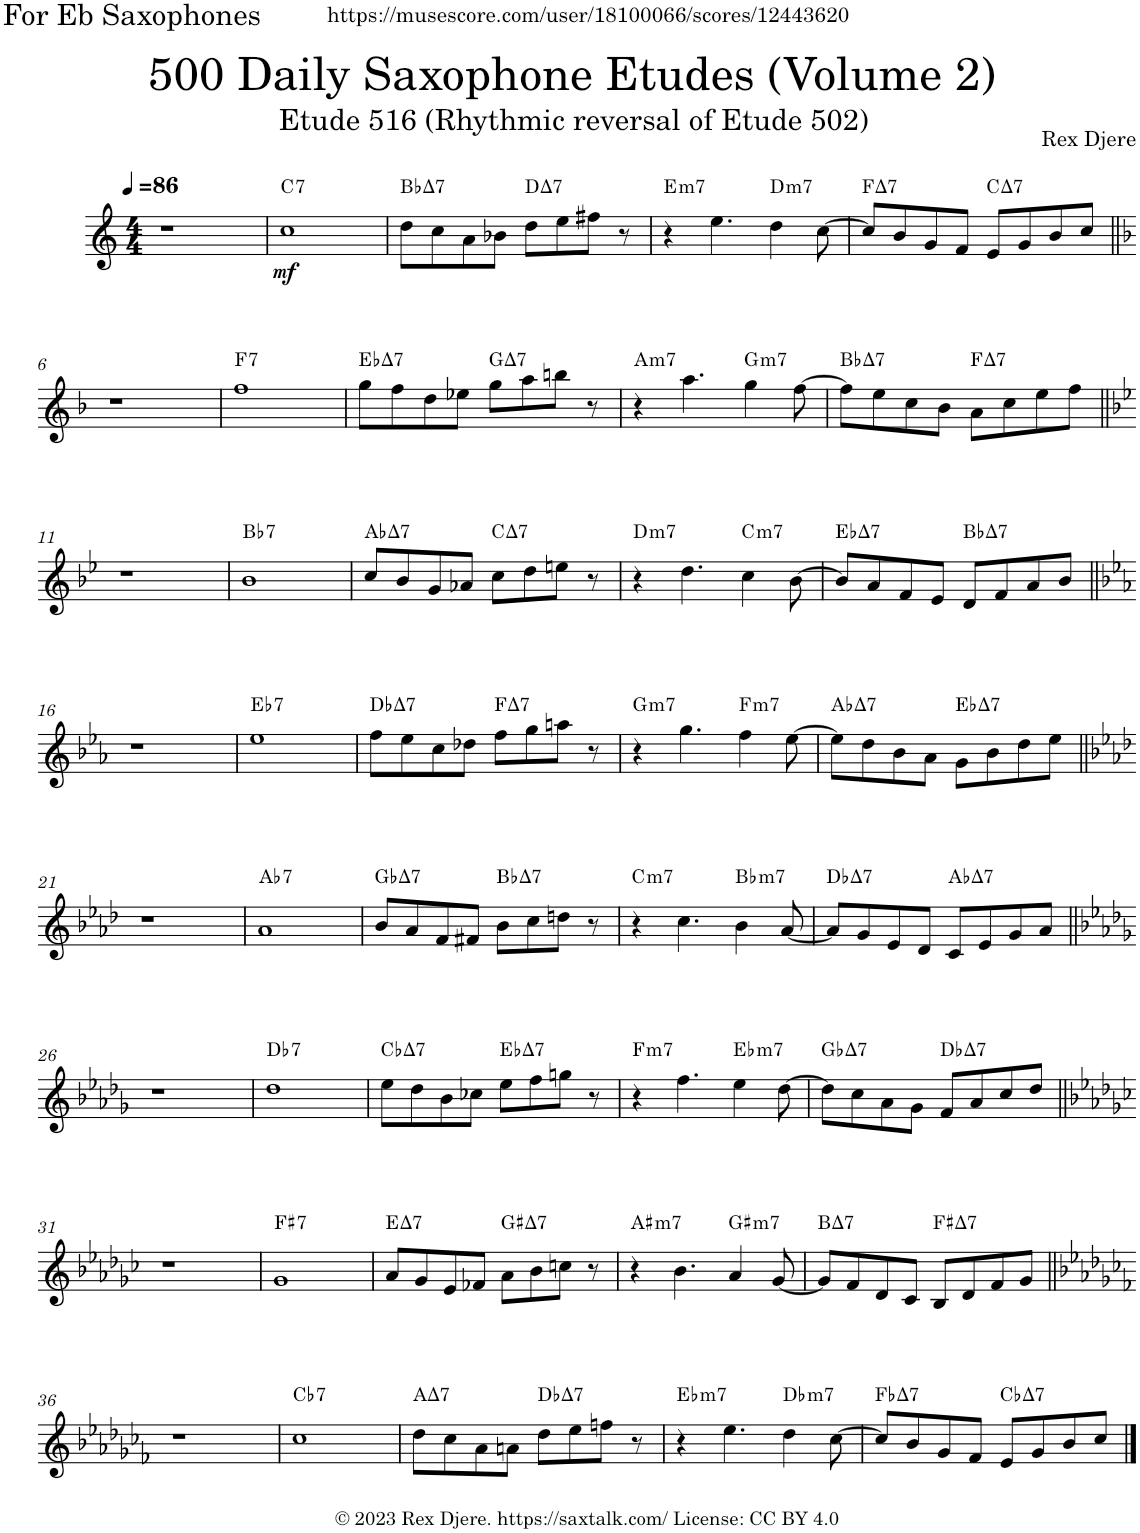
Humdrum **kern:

**kern	**dynam	**harte
*part1	*part1	*part1
*staff1	*staff1	*
*I"Alto Saxophone	*	*
*I'A. Sax.	*	*
*clefG2	*	*
*Trd5c9	*	*
*k[]	*	*
*M4/4	*	*
*MM86	*	*
=1	=1	=1
1r	.	.
=2	=2	=2
!	!LO:DY:b	!LO:H:kt=7
1cc	mf	C:7
=3	=3	=3
!	!	!LO:H:kt=7
8dd\L	.	Bb:maj7
8cc\	.	.
8a\	.	.
8b-X\J	.	.
!	!	!LO:H:kt=7
8dd\L	.	D:maj7
8ee\	.	.
8ff#X\J	.	.
8r	.	.
=4	=4	=4
!	!	!LO:H:kt=m7
4r	.	E:min7
4.ee\	.	.
!	!	!LO:H:kt=m7
4dd\	.	D:min7
[8cc\	.	.
=5	=5	=5
!	!	!LO:H:kt=7
8cc/L]	.	F:maj7
8b/	.	.
8g/	.	.
8f/J	.	.
!	!	!LO:H:kt=7
8e/L	.	C:maj7
8g/	.	.
8b/	.	.
8cc/J	.	.
!!LO:LB:g=z
=6||	=6||	=6||
*k[b-]	*	*
1r	.	.
=7	=7	=7
!	!	!LO:H:kt=7
1ff	.	F:7
=8	=8	=8
!	!	!LO:H:kt=7
8gg\L	.	Eb:maj7
8ff\	.	.
8dd\	.	.
8ee-X\J	.	.
!	!	!LO:H:kt=7
8gg\L	.	G:maj7
8aa\	.	.
8bbn\J	.	.
8r	.	.
=9	=9	=9
!	!	!LO:H:kt=m7
4r	.	A:min7
4.aa\	.	.
!	!	!LO:H:kt=m7
4gg\	.	G:min7
[8ff\	.	.
=10	=10	=10
!	!	!LO:H:kt=7
8ff\L]	.	Bb:maj7
8ee\	.	.
8cc\	.	.
8b-\J	.	.
!	!	!LO:H:kt=7
8a\L	.	F:maj7
8cc\	.	.
8ee\	.	.
8ff\J	.	.
!!LO:LB:g=z
=11||	=11||	=11||
*k[b-e-]	*	*
1r	.	.
=12	=12	=12
!	!	!LO:H:kt=7
1b-	.	Bb:7
=13	=13	=13
!	!	!LO:H:kt=7
8cc/L	.	Ab:maj7
8b-/	.	.
8g/	.	.
8a-X/J	.	.
!	!	!LO:H:kt=7
8cc\L	.	C:maj7
8dd\	.	.
8een\J	.	.
8r	.	.
=14	=14	=14
!	!	!LO:H:kt=m7
4r	.	D:min7
4.dd\	.	.
!	!	!LO:H:kt=m7
4cc\	.	C:min7
[8b-\	.	.
=15	=15	=15
!	!	!LO:H:kt=7
8b-/L]	.	Eb:maj7
8a/	.	.
8f/	.	.
8e-/J	.	.
!	!	!LO:H:kt=7
8d/L	.	Bb:maj7
8f/	.	.
8a/	.	.
8b-/J	.	.
!!LO:LB:g=z
=16||	=16||	=16||
*k[b-e-a-]	*	*
1r	.	.
=17	=17	=17
!	!	!LO:H:kt=7
1ee-	.	Eb:7
=18	=18	=18
!	!	!LO:H:kt=7
8ff\L	.	Db:maj7
8ee-\	.	.
8cc\	.	.
8dd-X\J	.	.
!	!	!LO:H:kt=7
8ff\L	.	F:maj7
8gg\	.	.
8aan\J	.	.
8r	.	.
=19	=19	=19
!	!	!LO:H:kt=m7
4r	.	G:min7
4.gg\	.	.
!	!	!LO:H:kt=m7
4ff\	.	F:min7
[8ee-\	.	.
=20	=20	=20
!	!	!LO:H:kt=7
8ee-\L]	.	Ab:maj7
8dd\	.	.
8b-\	.	.
8a-\J	.	.
!	!	!LO:H:kt=7
8g\L	.	Eb:maj7
8b-\	.	.
8dd\	.	.
8ee-\J	.	.
!!LO:LB:g=z
=21||	=21||	=21||
*k[b-e-a-d-]	*	*
1r	.	.
=22	=22	=22
!	!	!LO:H:kt=7
1a-	.	Ab:7
=23	=23	=23
!	!	!LO:H:kt=7
8b-/L	.	Gb:maj7
8a-/	.	.
8f/	.	.
8f#X/J	.	.
!	!	!LO:H:kt=7
8b-\L	.	Bb:maj7
8cc\	.	.
8ddn\J	.	.
8r	.	.
=24	=24	=24
!	!	!LO:H:kt=m7
4r	.	C:min7
4.cc\	.	.
!	!	!LO:H:kt=m7
4b-\	.	Bb:min7
[8a-/	.	.
=25	=25	=25
!	!	!LO:H:kt=7
8a-/L]	.	Db:maj7
8g/	.	.
8e-/	.	.
8d-/J	.	.
!	!	!LO:H:kt=7
8c/L	.	Ab:maj7
8e-/	.	.
8g/	.	.
8a-/J	.	.
!!LO:LB:g=z
=26||	=26||	=26||
*k[b-e-a-d-g-]	*	*
1r	.	.
=27	=27	=27
!	!	!LO:H:kt=7
1dd-	.	Db:7
=28	=28	=28
!	!	!LO:H:kt=7
8ee-\L	.	Cb:maj7
8dd-\	.	.
8b-\	.	.
8cc-X\J	.	.
!	!	!LO:H:kt=7
8ee-\L	.	Eb:maj7
8ff\	.	.
8ggn\J	.	.
8r	.	.
=29	=29	=29
!	!	!LO:H:kt=m7
4r	.	F:min7
4.ff\	.	.
!	!	!LO:H:kt=m7
4ee-\	.	Eb:min7
[8dd-\	.	.
=30	=30	=30
!	!	!LO:H:kt=7
8dd-\L]	.	Gb:maj7
8cc\	.	.
8a-\	.	.
8g-\J	.	.
!	!	!LO:H:kt=7
8f/L	.	Db:maj7
8a-/	.	.
8cc/	.	.
8dd-/J	.	.
!!LO:LB:g=z
=31||	=31||	=31||
*k[b-e-a-d-g-c-]	*	*
1r	.	.
=32	=32	=32
!	!	!LO:H:kt=7
1g-	.	F#:7
=33	=33	=33
!	!	!LO:H:kt=7
8a-/L	.	E:maj7
8g-/	.	.
8e-/	.	.
8f-X/J	.	.
!	!	!LO:H:kt=7
8a-\L	.	G#:maj7
8b-\	.	.
8ccn\J	.	.
8r	.	.
=34	=34	=34
!	!	!LO:H:kt=m7
4r	.	A#:min7
4.b-\	.	.
!	!	!LO:H:kt=m7
4a-/	.	G#:min7
[8g-/	.	.
=35	=35	=35
!	!	!LO:H:kt=7
8g-/L]	.	B:maj7
8f/	.	.
8d-/	.	.
8c-/J	.	.
!	!	!LO:H:kt=7
8B-/L	.	F#:maj7
8d-/	.	.
8f/	.	.
8g-/J	.	.
!!LO:LB:g=z
=36||	=36||	=36||
*k[b-e-a-d-g-c-f-]	*	*
1r	.	.
=37	=37	=37
!	!	!LO:H:kt=7
1cc-	.	Cb:7
=38	=38	=38
!	!	!LO:H:kt=7
8dd-\L	.	A:maj7
8cc-\	.	.
8a-\	.	.
8an\J	.	.
!	!	!LO:H:kt=7
8dd-\L	.	Db:maj7
8ee-\	.	.
8ffn\J	.	.
8r	.	.
=39	=39	=39
!	!	!LO:H:kt=m7
4r	.	Eb:min7
4.ee-\	.	.
!	!	!LO:H:kt=m7
4dd-\	.	Db:min7
[8cc-\	.	.
=40	=40	=40
!	!	!LO:H:kt=7
8cc-/L]	.	Fb:maj7
8b-/	.	.
8g-/	.	.
8f-/J	.	.
!	!	!LO:H:kt=7
8e-/L	.	Cb:maj7
8g-/	.	.
8b-/	.	.
8cc-/J	.	.
==	==	==
*-	*-	*-
